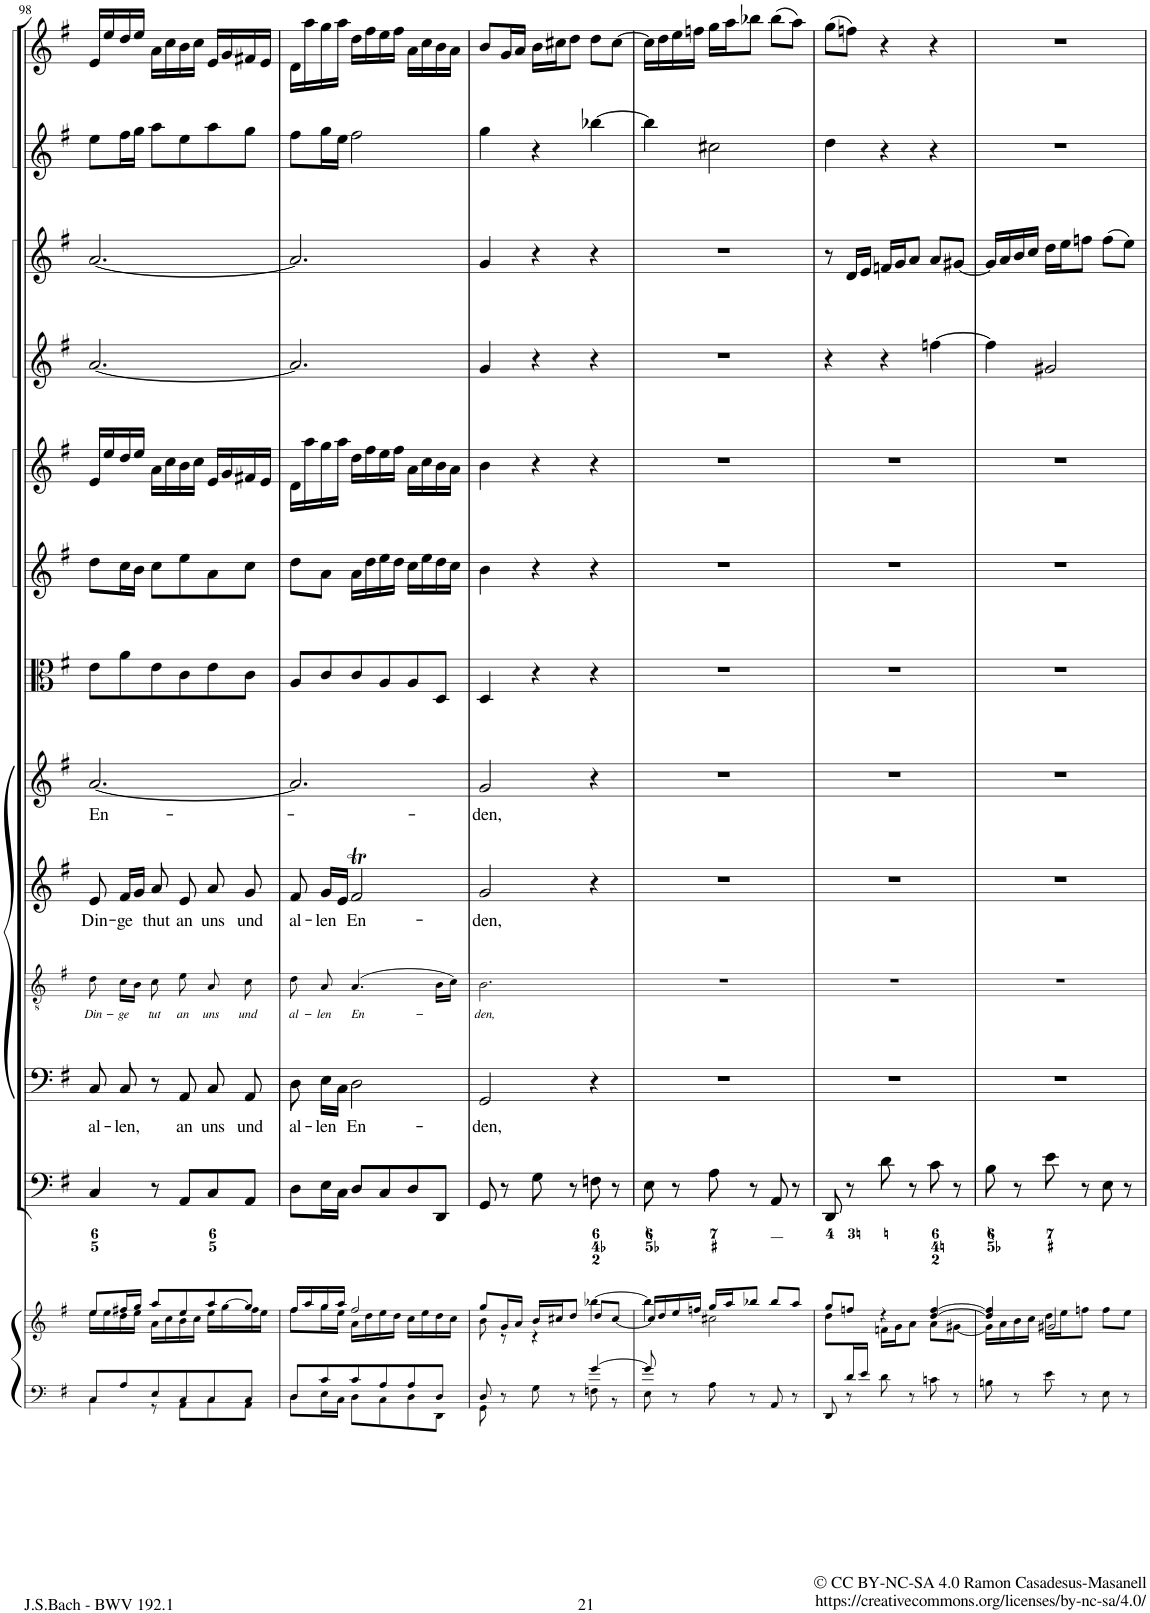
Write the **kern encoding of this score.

**kern	**kern	**kern	**kern	**text	**kern	**text	**kern	**text	**kern	**text	**kern	**kern	**kern	**kern	**kern	**kern	**kern
*part13	*part13	*part12	*part11	*part11	*part10	*part10	*part9	*part9	*part8	*part8	*part7	*part6	*part5	*part4	*part3	*part2	*part1
*staff14	*staff13	*staff12	*staff11	*staff11	*staff10	*staff10	*staff9	*staff9	*staff8	*staff8	*staff7	*staff6	*staff5	*staff4	*staff3	*staff2	*staff1
*I"Piano reduction	*	*I"Continuo	*I"Basso	*	*I"Tenore *	*	*I"Alto	*	*I"Soprano	*	*I"Viola	*I"Violino II	*I"Violino I	*I"Oboe II	*I"Oboe I	*I"Flauto traverso II	*I"Flauto traverso I
*I'Pno	*	*	*	*	*	*	*	*	*	*	*I'Vla	*I'Vln	*I'Vln	*I'Ob	*I'Ob	*	*
!!LO:PB:g=z
*clefF4	*clefG2	*clefF4	*clefF4	*	*clefGv2	*	*clefG2	*	*clefG2	*	*clefC3	*clefG2	*clefG2	*clefG2	*clefG2	*clefG2	*clefG2
*k[f#]	*k[f#]	*k[f#]	*k[f#]	*	*k[f#]	*	*k[f#]	*	*k[f#]	*	*k[f#]	*k[f#]	*k[f#]	*k[f#]	*k[f#]	*k[f#]	*k[f#]
*M3/4	*M3/4	*M3/4	*M3/4	*	*M3/4	*	*M3/4	*	*M3/4	*	*M3/4	*M3/4	*M3/4	*M3/4	*M3/4	*M3/4	*M3/4
=98	=98	=98	=98	=98	=98	=98	=98	=98	=98	=98	=98	=98	=98	=98	=98	=98	=98
*^	*^	*	*	*	*	*	*	*	*	*	*	*	*	*	*	*	*
!	!	!	!	!	!	!LO:LY:b	!	!LO:LY:b	!	!LO:LY:b	!	!LO:LY:b	!	!	!	!	!	!	!
8C/L	4C\	8ee/L	16ee\LL	4C/	8C/	al-	8d\	Din-	8e/	Din-	[2.a/	En-	8e\L	8dd\L	16e/LL	[2.a/	[2.a/	8ee\L	16e/LL
.	.	.	16ee\	.	.	.	.	.	.	.	.	.	.	.	16ee/	.	.	.	16ee/
!	!	!	!	!	!	!LO:LY:b	!	!LO:LY:b	!	!LO:LY:b	!	!	!	!	!	!	!	!	!
8A/	.	16ff#X/L	16dd\	.	8C/	-len,	16c\LL	-ge	16f#/LL	-ge	.	.	8a\	16cc\L	16dd/	.	.	16ff#\L	16dd/
.	.	16gg/JJ	16ee\JJ	.	.	.	16B\JJ	.	16g/JJ	.	.	.	.	16b\JJ	16ee/JJ	.	.	16gg\JJ	16ee/JJ
!	!	!	!	!	!	!	!	!LO:LY:b	!	!LO:LY:b	!	!	!	!	!	!	!	!	!
8E/	8r	8aa/L	16a\LL	8r	8r	.	8c\	tut	8a/	thut	.	.	8e\	8cc\L	16a\LL	.	.	8aa\L	16a\LL
.	.	.	16cc\	.	.	.	.	.	.	.	.	.	.	.	16cc\	.	.	.	16cc\
!	!	!	!	!	!	!LO:LY:b	!	!LO:LY:b	!	!LO:LY:b	!	!	!	!	!	!	!	!	!
8C/	8AA\L	8ee/	16b\	8AA/L	8AA/	an	8e\	an	8e/	an	.	.	8c\	8ee\	16b\	.	.	8ee\	16b\
.	.	.	16cc\JJ	.	.	.	.	.	.	.	.	.	.	.	16cc\JJ	.	.	.	16cc\JJ
!	!	!	!	!	!	!LO:LY:b	!	!LO:LY:b	!	!LO:LY:b	!	!	!	!	!	!	!	!	!
8C/	8C\	8aa/	16ee\LL	8C/	8C/	uns	8A/	uns	8a/	uns	.	.	8e\	8a\	16e/LL	.	.	8aa\	16e/LL
.	.	.	[>16gg\	.	.	.	.	.	.	.	.	.	.	.	16g/	.	.	.	16g/
!	!	!	!	!	!	!LO:LY:b	!	!LO:LY:b	!	!LO:LY:b	!	!	!	!	!	!	!	!	!
8C/J	8AA\J	8gg/J]	16ff#\	8AA/J	8AA/	und	8c\	und	8g/	und	.	.	8c\J	8cc\J	16f#X/	.	.	8gg\J	16f#X/
.	.	.	16ee\JJ	.	.	.	.	.	.	.	.	.	.	.	16e/JJ	.	.	.	16e/JJ
=99	=99	=99	=99	=99	=99	=99	=99	=99	=99	=99	=99	=99	=99	=99	=99	=99	=99	=99	=99
!	!	!	!	!	!	!LO:LY:b	!	!LO:LY:b	!	!LO:LY:b	!	!	!	!	!	!	!	!	!
8D/L	8D\L	16ff#/LL	8ff#\L	8D\L	8D\	al-	8d\	al-	8f#/	al-	2.a/]	.	8A/L	8dd\L	16d\LL	2.a/]	2.a/]	8ff#\L	16d\LL
.	.	16aa/	.	.	.	.	.	.	.	.	.	.	.	.	16aa\	.	.	.	16aa\
!	!	!	!	!	!	!LO:LY:b	!	!LO:LY:b	!	!LO:LY:b	!	!	!	!	!	!	!	!	!
8c/	16E\L	16gg/	16gg\L	16E\L	16E\LL	-len	8A/	-len	16g/LL	-len	.	.	8c/	8a\J	16gg\	.	.	16gg\L	16gg\
.	16C\JJ	16aa/JJ	16ee\JJ	16C\JJ	16C\JJ	.	.	.	16e/JJ	.	.	.	.	.	16aa\JJ	.	.	16ee\JJ	16aa\JJ
!	!	!	!	!	!	!LO:LY:b	!	!LO:LY:b	!	!LO:LY:b	!	!	!	!	!	!	!	!	!
8c/	8D\L	2ff#/	16a\LL	8D/L	2D\	En-	(4.A/	En-	2f#t/	En-	.	.	8c/	16a\LL	16dd\LL	.	.	2ff#\	16dd\LL
.	.	.	16dd\	.	.	.	.	.	.	.	.	.	.	16dd\	16ff#\	.	.	.	16ff#\
8A/	8C\	.	16ee\	8C/	.	.	.	.	.	.	.	.	8A/	16ee\	16ee\	.	.	.	16ee\
.	.	.	16dd\JJ	.	.	.	.	.	.	.	.	.	.	16dd\JJ	16ff#\JJ	.	.	.	16ff#\JJ
8A/	8D\	.	16cc\LL	8D/	.	.	.	.	.	.	.	.	8A/	16cc\LL	16a\LL	.	.	.	16a\LL
.	.	.	16ee\	.	.	.	.	.	.	.	.	.	.	16ee\	16cc\	.	.	.	16cc\
8D/J	8DD\J	.	16dd\	8DD/J	.	.	16B\LL	.	.	.	.	.	8D/J	16dd\	16b\	.	.	.	16b\
.	.	.	16cc\JJ	.	.	.	16c\JJ)	.	.	.	.	.	.	16cc\JJ	16a\JJ	.	.	.	16a\JJ
=100	=100	=100	=100	=100	=100	=100	=100	=100	=100	=100	=100	=100	=100	=100	=100	=100	=100	=100	=100
!	!	!	!	!	!	!LO:LY:b	!	!LO:LY:b	!	!LO:LY:b	!	!LO:LY:b	!	!	!	!	!	!	!
8D/	8GG\	8gg/L	8b\	8GG/	2GG/	-den,	2.B\	-den,	2g/	-den,	2g/	-den,	4D/	4b\	4b\	4g/	4g/	4gg\	8b/L
8r	8ryy	16g/L	8r	8r	.	.	.	.	.	.	.	.	.	.	.	.	.	.	16g/L
.	.	16a/JJ	.	.	.	.	.	.	.	.	.	.	.	.	.	.	.	.	16a/JJ
8ryy	8G\	16b/LL	4r	8G\	.	.	.	.	.	.	.	.	4r	4r	4r	4r	4r	4r	16b\LL
.	.	16cc#X/J	.	.	.	.	.	.	.	.	.	.	.	.	.	.	.	.	16cc#X\J
8r	8ryy	8dd/J	.	8r	.	.	.	.	.	.	.	.	.	.	.	.	.	.	8dd\J
[4g/	8Fn\	8dd/L	[>4bb-X\	8Fn\	4r	.	.	.	4r	.	4r	.	4r	4r	4r	4r	4r	[4bb-X\	8dd\L
.	8r	[<8cc#/J	.	8r	.	.	.	.	.	.	.	.	.	.	.	.	.	.	[8cc#\J
=101	=101	=101	=101	=101	=101	=101	=101	=101	=101	=101	=101	=101	=101	=101	=101	=101	=101	=101	=101
8g/]	8E\	16cc#/LL]	4bb-\]	8E\	2.r	.	2.r	.	2.r	.	2.r	.	2.r	2.r	2.r	2.r	2.r	4bb-\]	16cc#\LL]
.	.	16dd/	.	.	.	.	.	.	.	.	.	.	.	.	.	.	.	.	16dd\
8r	8ryy	16ee/	.	8r	.	.	.	.	.	.	.	.	.	.	.	.	.	.	16ee\
.	.	16ffn/JJ	.	.	.	.	.	.	.	.	.	.	.	.	.	.	.	.	16ffn\JJ
8ryy	8A\	16gg/LL	2cc#X\	8A\	.	.	.	.	.	.	.	.	.	.	.	.	.	2cc#X\	16gg\LL
.	.	16aa/J	.	.	.	.	.	.	.	.	.	.	.	.	.	.	.	.	16aa\J
8r	8ryy	8bb-X/J	.	8r	.	.	.	.	.	.	.	.	.	.	.	.	.	.	8bb-X\J
8ryy	8AA/	8bb-/L	.	8AA/	.	.	.	.	.	.	.	.	.	.	.	.	.	.	(8bb-\L
8r	8ryy	8aa/J	.	8r	.	.	.	.	.	.	.	.	.	.	.	.	.	.	8aa\J)
=102	=102	=102	=102	=102	=102	=102	=102	=102	=102	=102	=102	=102	=102	=102	=102	=102	=102	=102	=102
8ryy	8DD/	8gg/L	8dd\L	8DD/	2.r	.	2.r	.	2.r	.	2.r	.	2.r	2.r	2.r	4r	8r	4dd\	(8gg\L
16d/L	8r	8ffn/J	8ryy	8r	.	.	.	.	.	.	.	.	.	.	.	.	16d/LL	.	8ffn\J)
16e/JJ	.	.	.	.	.	.	.	.	.	.	.	.	.	.	.	.	16e/JJ	.	.
2ryy	8d\	4r	16fn\LL	8d\	.	.	.	.	.	.	.	.	.	.	.	4r	16fn/LL	4r	4r
.	.	.	16g\J	.	.	.	.	.	.	.	.	.	.	.	.	.	16g/J	.	.
.	8r	.	8a\J	8r	.	.	.	.	.	.	.	.	.	.	.	.	8a/J	.	.
.	8cn\	[4dd/ [4ff/	8a\L	8c\	.	.	.	.	.	.	.	.	.	.	.	[4ffn\	8a/L	4r	4r
.	8r	.	[8g#X\J	8r	.	.	.	.	.	.	.	.	.	.	.	.	[8g#X/J	.	.
*v	*v	*	*	*	*	*	*	*	*	*	*	*	*	*	*	*	*	*	*
=103	=103	=103	=103	=103	=103	=103	=103	=103	=103	=103	=103	=103	=103	=103	=103	=103	=103	=103
8Bn\	4dd/] 4ff/]	16g#\LL]	8B\	2.r	.	2.r	.	2.r	.	2.r	.	2.r	2.r	2.r	4ff\]	16g#/LL]	2.r	2.r
.	.	16a\	.	.	.	.	.	.	.	.	.	.	.	.	.	16a/	.	.
8r	.	16b\	8r	.	.	.	.	.	.	.	.	.	.	.	.	16b/	.	.
.	.	16cc\JJ	.	.	.	.	.	.	.	.	.	.	.	.	.	16cc/JJ	.	.
8e\	2g#X/	16dd\LL	8e\	.	.	.	.	.	.	.	.	.	.	.	2g#X/	16dd\LL	.	.
.	.	16ee\J	.	.	.	.	.	.	.	.	.	.	.	.	.	16ee\J	.	.
8r	.	8ffn\J	8r	.	.	.	.	.	.	.	.	.	.	.	.	8ffn\J	.	.
8E\	.	8ff\L	8E\	.	.	.	.	.	.	.	.	.	.	.	.	(8ff\L	.	.
8r	.	8ee\J	8r	.	.	.	.	.	.	.	.	.	.	.	.	8ee\J)	.	.
*	*v	*v	*	*	*	*	*	*	*	*	*	*	*	*	*	*	*	*
=	=	=	=	=	=	=	=	=	=	=	=	=	=	=	=	=	=
*-	*-	*-	*-	*-	*-	*-	*-	*-	*-	*-	*-	*-	*-	*-	*-	*-	*-
